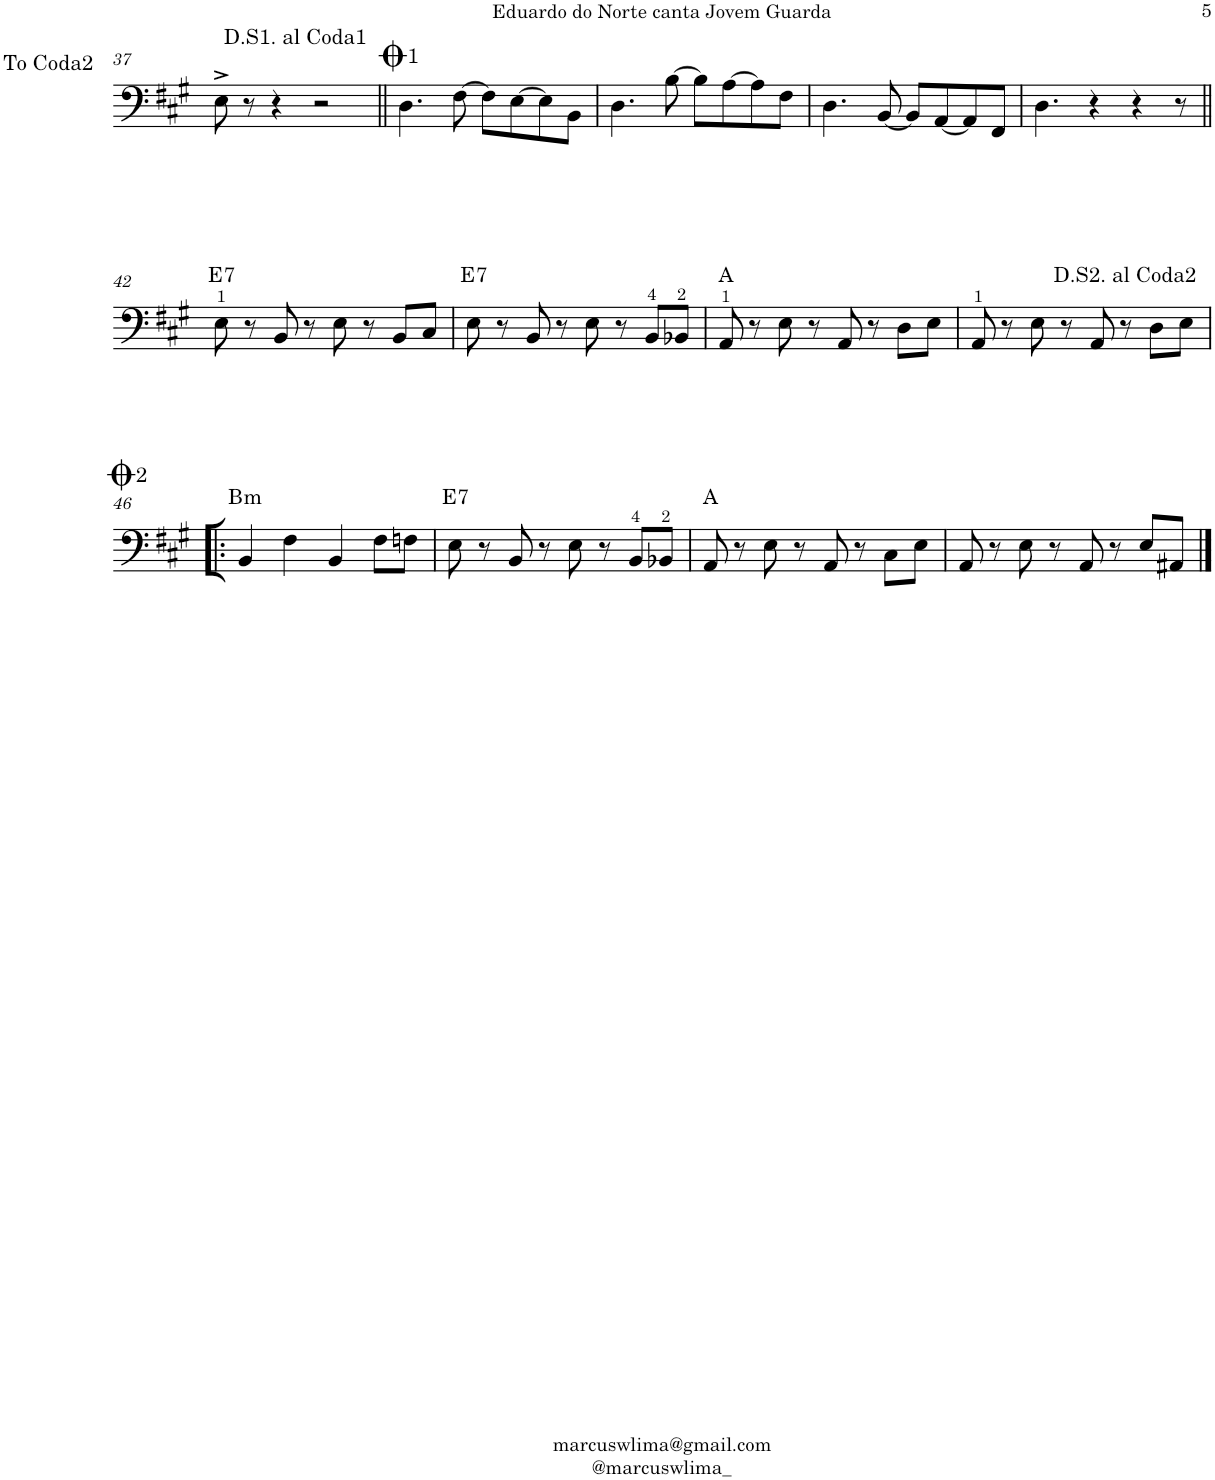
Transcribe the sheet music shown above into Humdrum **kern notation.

**kern	**harte
*part1	*part1
*staff1	*
*I"Electric Bass	*
*I'El. B.	*
!!LO:PB:g=z
*clefF4	*
*Trd7c12	*
*k[f#c#g#]	*
*M4/4	*
=37	=37
8E^\	.
8r	.
4r	.
2r	.
!LO:TX:a:t=D.S1. al Coda1	!
!LO:TX:a:t=To Coda2	!
=38||	=38||
4.D\	.
[8F#\	.
8F#\L]	.
[8E\	.
8E\]	.
8BB\J	.
=39	=39
4.D\	.
[8B\	.
8B\L]	.
[8A\	.
8A\]	.
8F#\J	.
=40	=40
4.D\	.
[8BB/	.
8BB/L]	.
[8AA/	.
8AA/]	.
8FF#/J	.
=41	=41
4.D\	.
4r	.
4r	.
8r	.
!!LO:LB:g=z
=42||	=42||
!	!LO:H:kt=7
8E\	E:7
8r	.
8BB/	.
8r	.
8E\	.
8r	.
8BB/L	.
8C#/J	.
=43	=43
!	!LO:H:kt=7
8E\	E:7
8r	.
8BB/	.
8r	.
8E\	.
8r	.
8BB/L	.
8BB-X/J	.
=44	=44
8AA/	A:maj
8r	.
8E\	.
8r	.
8AA/	.
8r	.
8D\L	.
8E\J	.
=45	=45
8AA/	.
8r	.
8E\	.
8r	.
8AA/	.
8r	.
8D\L	.
8E\J	.
!LO:TX:a:t=D.S2. al Coda2	!
!!LO:LB:g=z
=46!|:	=46!|:
!	!LO:H:kt=m
4BB/	B:min
4F#\	.
4BB/	.
8F#\L	.
8Fn\J	.
=47	=47
!	!LO:H:kt=7
8E\	E:7
8r	.
8BB/	.
8r	.
8E\	.
8r	.
8BB/L	.
8BB-X/J	.
=48	=48
8AA/	A:maj
8r	.
8E\	.
8r	.
8AA/	.
8r	.
8C#\L	.
8E\J	.
=49	=49
8AA/	.
8r	.
8E\	.
8r	.
8AA/	.
8r	.
8E/L	.
8AA#X/J	.
==	==
*-	*-
